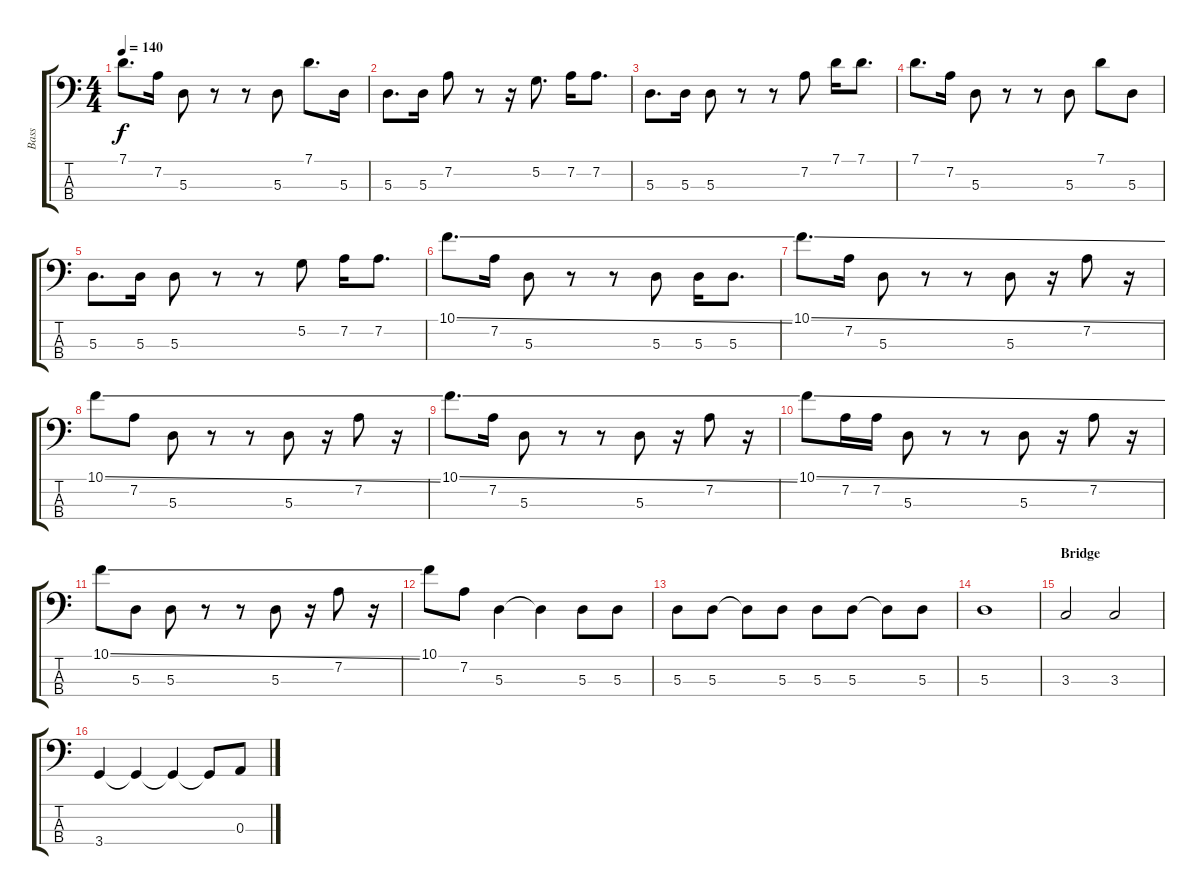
\track ("Bass" "Bass") {instrument electricbassfinger}
\staff {score tabs}
\tuning (G2 D2 A1 E1) {hide}
\ts (4 4)
\tempo 140
\clef f4
\ks c
7.1.8{d dy f} 7.2.16 5.3.8 r.8 r.8 5.3.8 7.1.8{d} 5.3.16 |
5.3.8{d} 5.3.16 7.2.8 r.8 r.16 5.2.8{d} 7.2.16 7.2.8{d} |
5.3.8{d} 5.3.16 5.3.8 r.8 r.8 7.2.8 7.1.16 7.1.8{d} |
7.1.8{d} 7.2.16 5.3.8 r.8 r.8 5.3.8 7.1.8 5.3.8 |
5.3.8{d} 5.3.16 5.3.8 r.8 r.8 5.2.8 7.2.16 7.2.8{d} |
10.1{ss}.8{d} 7.2.16 5.3.8 r.8 r.8 5.3.8 5.3.16 5.3.8{d} |
10.1{ss}.8{d} 7.2.16 5.3.8 r.8 r.8 5.3.8 r.16 7.2.8 r.16 |
10.1{ss}.8 7.2.8 5.3.8 r.8 r.8 5.3.8 r.16 7.2.8 r.16 |
10.1{ss}.8{d} 7.2.16 5.3.8 r.8 r.8 5.3.8 r.16 7.2.8 r.16 |
10.1{ss}.8 7.2.16 7.2.16 5.3.8 r.8 r.8 5.3.8 r.16 7.2.8 r.16 |
10.1{ss}.8 5.3.8 5.3.8 r.8 r.8 5.3.8 r.16 7.2.8 r.16 |
10.1.8 7.2.8 5.3.4 5.3{t}.4 5.3.8 5.3.8 |
5.3.8 5.3.8 5.3{t}.8 5.3.8 5.3.8 5.3.8 5.3{t}.8 5.3.8 |
5.3.1 |
\section ("" "Bridge")
3.3.2 3.3.2 |
3.4.4 3.4{t}.4 3.4{t}.4 3.4{t}.8 0.3{h}.8
